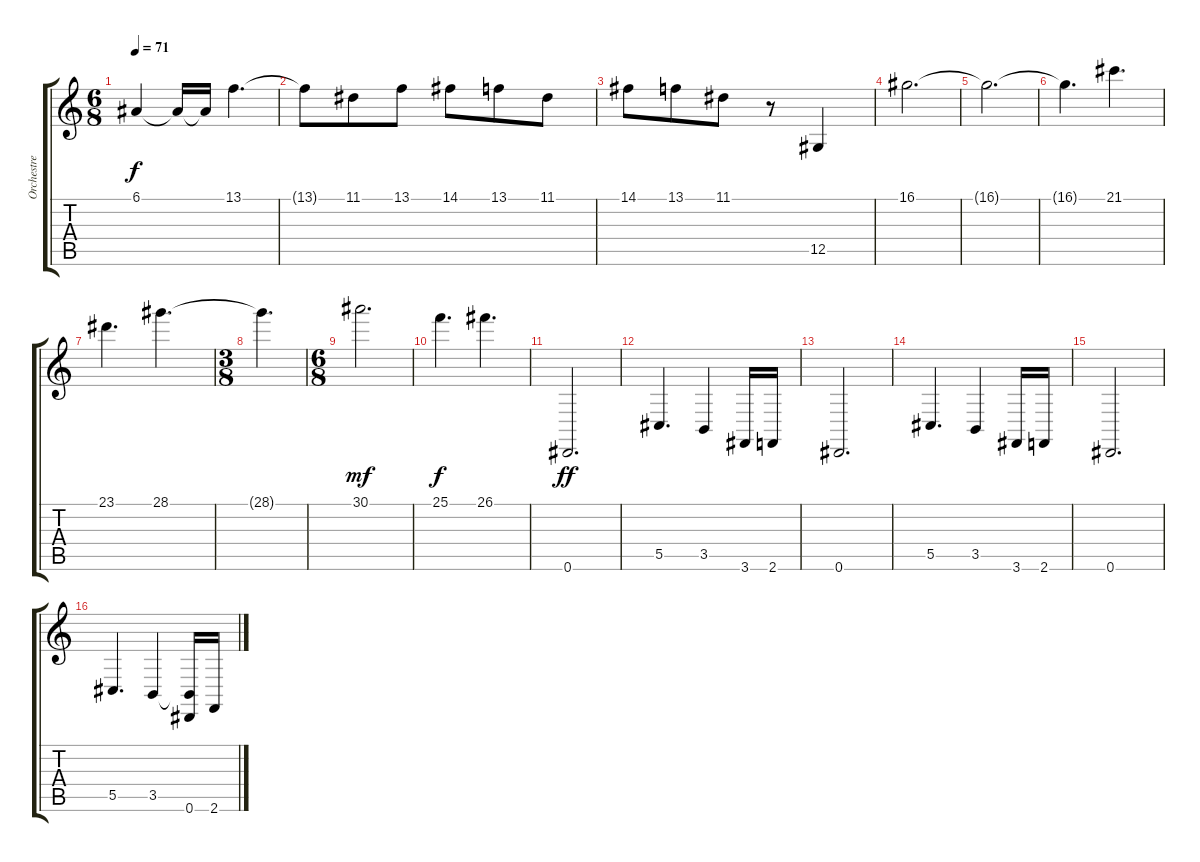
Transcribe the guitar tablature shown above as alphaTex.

\track ("Orchestre" "Orchestre") {instrument stringensemble1}
\staff {score tabs}
\tuning (E4 Bb3 Gb3 Db3 Ab2 Eb2) {hide}
\ts (6 8)
\tempo 71
\clef g2
\ks c
6.1.4{dy f} 6.1{t}.16 6.1{t}.16 13.1.4{d} |
13.1{t}.8 11.1.8 13.1.8 14.1.8 13.1.8 11.1.8 |
14.1.8 13.1.8 11.1.8 r.8 12.5.4 |
16.1.2{d} |
16.1{t}.2{d} |
16.1{t}.4{d} 21.1.4{d} |
23.1.4{d} 28.1.4{d} |
\ts (3 8)
28.1{t}.4{d} |
\ts (6 8)
30.1.2{d dy mf} |
25.1.4{d dy f} 26.1.4{d} |
0.6.2{d dy ff} |
5.5.4{d} 3.5.4 3.6.16 2.6.16 |
0.6.2{d} |
5.5.4{d} 3.5.4 3.6.16 2.6.16 |
0.6.2{d} |
5.5.4{d} 3.5.4 (3.5{t} 0.6).16 2.6.16
